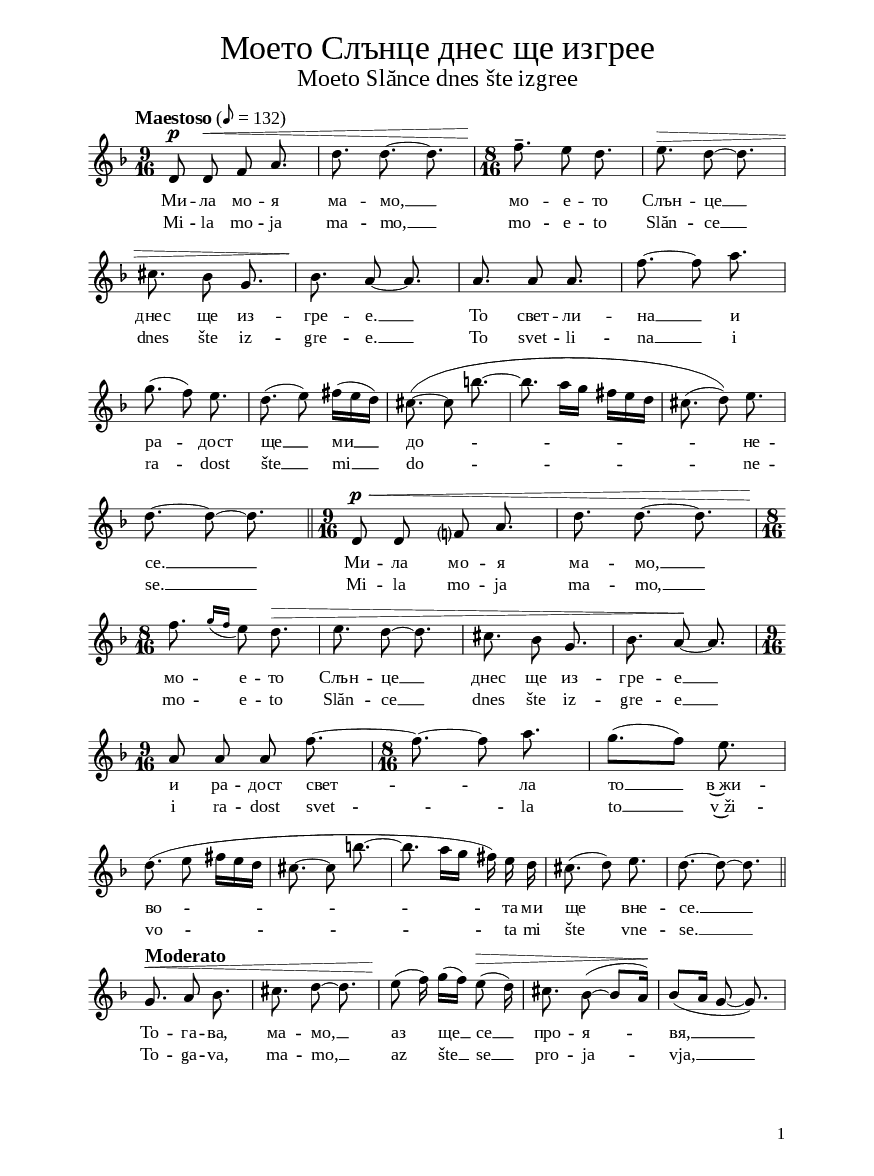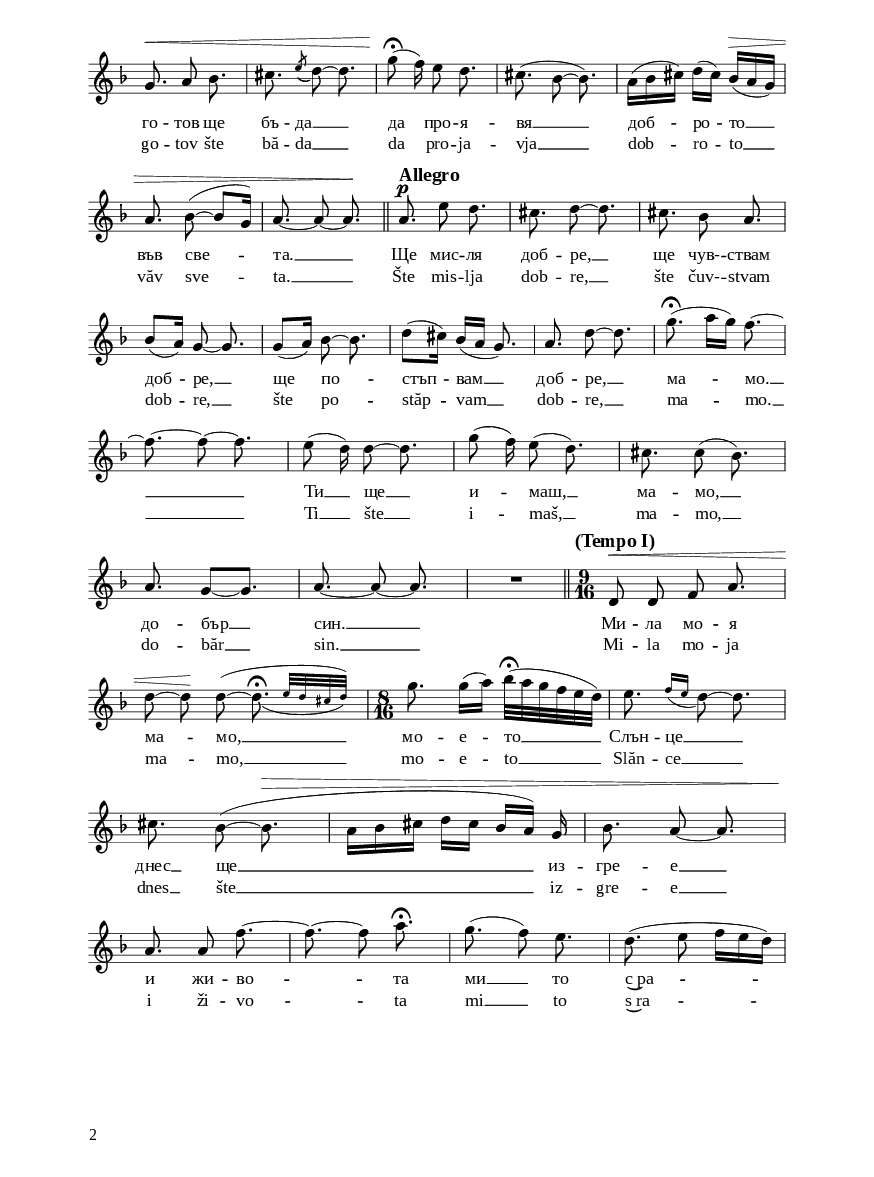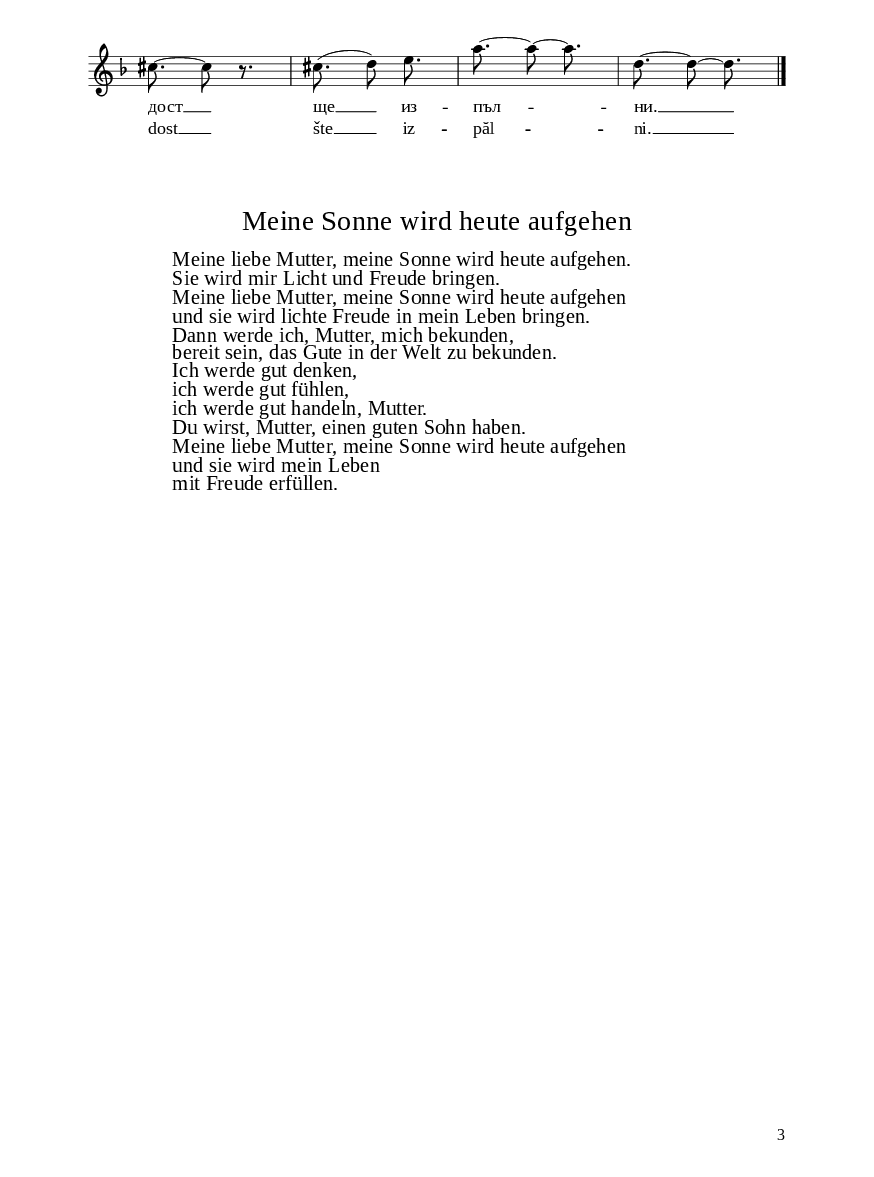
\version "2.24.3"

% include paper part and global functions
\include "include/globals.ily"

\bookpart {
  \label #'ref212
  \tocItem \markup "Моето Слънце днес ще изгрее – Moeto Slănce dnes šte izgree "

  \paper {
    print-all-headers = ##t
    print-page-number = ##t
    print-first-page-number = ##t

    % put page numbers on the bottom
    oddHeaderMarkup = \markup ""
    evenHeaderMarkup = \markup ""
    oddFooterMarkup = \markup
    \fill-line {
      ""
      \if \should-print-page-number \fromproperty #'page:page-number-string
    }
    evenFooterMarkup = \markup
    \fill-line {
      \if \should-print-page-number \fromproperty #'page:page-number-string
      ""
    }

    left-margin = 1.5\cm
    right-margin = 1.5\cm
    top-margin = 1.2\cm
    bottom-margin = 1.0\cm
    ragged-bottom = ##t % do not spread the staves to fill the whole vertical space

    % change distance between staves
    system-system-spacing =
    #'((basic-distance . 16)
       (minimum-distance . 8)
       (padding . 2)
       (stretchability . 12))
  }

  \header {
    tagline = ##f
  }

  \score {
    \include "include/score-layout.ily"

    \new Voice \absolute {
      \clef treble
      \key d \minor
      \time 9/16
      \tempoFunc "Maestoso" 8 "132"
      \autoBeamOff

      d'8 ^\p  d'8 ^\<  f'8  a'8. | % 2
      d''8.  d''8. ~  d''8.
      | % 3
      \time 8/16  | % 3
      f''8. -- ^\!  e''8  d''8. | % 4
      e''8. ^\>  d''8 ~  d''8. \break | % 5
      cis''8.  bes'8  g'8. | % 6
      bes'8. ^\!  a'8 ~   a'8. | % 7
      a'8.  a'8  a'8. | % 8
      f''8. ~   f''8  a''8. \break | % 9
      g''8. (   f''8 ) e''8. |
      d''8. (   e''8 )   fis''16 ( [
      e''16  d''16 ) ] | % 11
      \shape #'((0 . 0.5) (0 . 1) (0 . 0) (0 . 0.5)) Slur
      cis''8. \=1( ~   cis''8  b''8. ~  | % 12
      b''8.  a''16 [  g''16 ]  fis''16
      [  e''16  d''16 ]  | % 13
      cis''8. (   d''8 ) \=1)   e''8. | \break % 14
      d''8. ~   d''8 ~  d''8. \bar "||"
      \time 9/16  | % 15
      d'8 ^\p ^\<  d'8  f'?8  a'8. | % 16
      d''8.  d''8. ~  d''8.
      \break | % 17
      \time 8/16  | % 17
      f''8. ^\! \acciaccatura {  g''16 [  f''16 ] }
      e''8 d''8. ^\> | % 18
      e''8.  d''8 ~   d''8.  | % 19
      cis''8.  bes'8  g'8. |
      bes'8.  a'8 ~  ^\!  a'8.  \break | % 21
      \time 9/16  | % 21
      a'8  a'8  a'8   f''8. ~  | % 22
      \time 8/16  | % 22
      f''8. ~   f''8   a''8. | % 23
      g''8. ( [  f''8 ) ]  e''8. \break | % 24
      \shape #'((0 . -2) (0 . 0) (0 . 0.5) (0 . -1)) Slur
      d''8.  \=1( e''8   fis''16 [
      e''16  d''16 ] | % 25
      cis''8. ~   cis''8  b''8. ~  | % 26
      b''8.  a''16   [g''16 ] fis''16 \=1)
      e''16  d''16 | % 27
      cis''8. (   d''8 )  e''8.  | % 28
      d''8. ~   d''8 ~  d''8.  \bar "||"
      \break | % 29
      \tempo "Moderato" g'8.^\<  a'8
      bes'8. |
      cis''8.  d''8 ~   d''8.  | % 31
      e''8 (  ^\!  f''16 )   g''16 (
      [f''16] )  e''8 ( ^\>  d''16 )  | % 32
      cis''8.   bes'8 ( ~   bes'8 [  a'16
      ) ] ^\! | % 33
      bes'8 (    [a'16]   g'8 ~  g'8. )  | \break % 34
      g'8. ^\<  a'8  bes'8. | % 35
      cis''8. \acciaccatura {  e''8 ( }  d''8 )
      ~  d''8. | % 36
      g''8 ( ^\fermata  _\!  f''16 )   e''8
      d''8.  | % 37
      cis''8. (   bes'8 ~  bes'8. )  | % 38
      a'16 ( [  bes'16  cis''16 ) ]
      d''16 ( [  cis''16 ) ]  bes'16 ( [ ^\>  a'16
      g'16 ) ] | \break  % 39
      a'8.  bes'8 ( ~  bes'8 [  g'16 ) ] |

      a'8. ~   a'8 ~  a'8.  ^\! \bar "||"
      | % 41

      \tempo "Allegro" a'8. ^\p  e''8
      d''8. | % 42
      cis''8.  d''8 ~   d''8.  | % 43
      cis''8.  bes'8  a'8. | \break % 44
      bes'8 ( [  a'16 )  ] g'8 ~  g'8.
      | % 45
      g'8 ( [  a'16 )  ] bes'8 ~  bes'8.  | % 46
      d''8 ( [  cis''16 ) ]  bes'16 ( [
      a'16 ] g'8. )  | % 47
      a'8.  d''8 ~   d''8.
      | % 48
      g''8. ( ^\fermata  a''16 [  g''16 )
      ] f''8. ~ \break | % 49
      f''8. ~   f''8 ~  f''8.  |
      e''8 (   d''16 )  d''8 ~  d''8.
      | % 51
      g''8 (  f''16 )  e''8 (  d''8.
      )  | % 52
      cis''8.   cis''8 (  bes'8. )  \break | % 53
      a'8.  g'8 ~ [  g'8. ] | % 54
      a'8. ~   a'8 ~  a'8.  | % 55
      R2 \bar "||"
      \time 9/16  | % 56
      \tempo "(Tempo I)"
      d'8 ^\<  d'8  f'8  a'8. \break | % 57
      d''8 ~ d''8  ^\!  d''8 ~ (  \once \override PhrasingSlur.direction = #down \afterGrace d''8. \fermata   \( { e''32  [d'' cis'' d''\))]}
      | % 58
      \time 8/16  | % 58
      g''8.  g''16 ( [  a''16 ) ]
      bes''32 ( ^\fermata [  a''32  g''32  f''32
      e''32  d''32 ) ] | % 59
      e''8. \acciaccatura {  f''16 [  e''16 ] }
      d''8 ~  d''8. \break |
      cis''8.
      \shape #'((0 . -0.5) (0 . 1) (0 . 1) (0 . 0)) Slur
      bes'8 ( ~ bes'8.  ^\> | % 61
      a'16 [  bes'16  cis''16 ]  d''16
      [  cis''16 ]  bes'16 [  a'16 )  ] g'16
      | % 62
      bes'8.  a'8 ~   a'8. \break | % 63
      a'8. ^\!  a'8  f''8. ~ | % 64
      f''8. ~   f''8  a''8. ^\fermata  | % 65
      g''8. (   f''8 )   e''8. | % 66
      d''8. (   e''8   f''16 [  e''16
      d''16 ) ] \break | % 67
      cis''8. ~   cis''8  r8. | % 68
      cis''8. (   d''8 )   e''8. | % 69
      a''8. ~  a''8 ~  a''8. |

      d''8. ~  d''8 ~  d''8.  \bar "|."
    }

    \addlyrics {
      Ми -- ла мо -- я ма -- мо, __
      мо -- е -- то Слън -- це __ днес
      ще из -- гре -- е. __  То свет --
      ли -- на __  и ра -- дост ще __
      ми __ до  -- не -- се. __
      Ми -- ла мо -- я ма -- мо, __
      мо --  "       е" -- то Слън -- це __
      днес ще из -- гре -- е  __ и
      ра -- дост свет --  ла то __
      в~жи -- во  --
      та ми ще
      вне -- се. __   То -- га -- ва, ма
      -- мо, __ аз  ще  __ се __  про
      -- я --  вя,  __  го --
      тов ще бъ -- да __ да  про
      -- я -- вя  __ доб --  ро
      -- то  __  във све --
      та. __ Ще мис -- ля доб --
      ре, __  ще "чув-" -- ствам доб --
      ре, __  ще  по -- стъп --
      вам __   доб -- ре, __  ма --
      мо.  __   Ти __  ще __
      и -- маш, __  ма -- мо, __  до --
      бър __  син. __   Ми -- ла мо --
      я ма  --  мо, __ мо -- е -- то __
      Слън --  це __
      днес __ ще  __
      из -- гре -- е __  и жи
      -- во --  та ми __  то с~ра
      --    дост __  ще __  из
      -- пъл --  ни. __
    }
    \addlyrics {
      Mi -- la mo -- ja ma -- mo, __
      mo -- e -- to Slăn -- ce __ dnes
      šte iz -- gre -- e. __  To svet --
      li -- na __  i ra -- dost šte __
      mi __ do  -- ne -- se. __
      Mi -- la mo -- ja ma -- mo, __
      mo --  "       e" -- to Slăn -- ce __
      dnes šte iz -- gre -- e  __ i
      ra -- dost svet --  la to __
      v~ži -- vo  --
      ta mi šte
      vne -- se. __   To -- ga -- va, ma
      -- mo, __ az  šte  __ se __  pro
      -- ja --  vja,  __  go --
      tov šte bă -- da __ da  pro
      -- ja -- vja  __ dob --  ro
      -- to  __  văv sve --
      ta. __ Šte mis -- lja dob --
      re, __  šte "čuv-" -- stvam dob --
      re, __  šte  po -- stăp --
      vam __   dob -- re, __  ma --
      mo.  __   Ti __  šte __
      i -- maš, __  ma -- mo, __  do --
      băr __  sin. __   Mi -- la mo --
      ja ma  --  mo, __ mo -- e -- to __
      Slăn --  ce __
      dnes __ šte  __
      iz -- gre -- e __  i ži
      -- vo --  ta mi __  to s~ra
      --    dost __  šte __  iz
      -- păl --  ni. __
    }

    \header {
      title = \titleFunc "Моето Слънце днес ще изгрее" "Moeto Slănce dnes šte izgree"
    }

    \midi{}

  } % score

  \markup \vspace #3

  % include foreign translation(s) of the song
  \version "2.24.2"

\markup \fill-line { \fontsize #deTitleFontSize "Meine Sonne wird heute aufgehen" }
\markup \null
\markup \null
\markup \fontsize #deCoupletFontSize {
  \hspace #10
  \override #`(baseline-skip . ,deCoupletBaselineSkip)

  \column {

 

\line { " "Meine liebe Mutter, meine Sonne wird heute aufgehen. }

\line { " "Sie wird mir Licht und Freude bringen.}

\line { " "Meine liebe Mutter, meine Sonne wird heute aufgehen}

\line { " "und sie wird lichte Freude in mein Leben bringen.}

\line { " "Dann werde ich, Mutter, mich bekunden, }

\line { " "bereit sein, das Gute in der Welt zu bekunden. }

\line { " "Ich werde gut denken,}

\line { " "ich werde gut fühlen,}

\line { " "ich werde gut handeln, Mutter.}

\line { " "Du wirst, Mutter, einen guten Sohn haben.}

\line { " "Meine liebe Mutter, meine Sonne wird heute aufgehen }

\line { " "und sie wird mein Leben }

\line { " "mit Freude erfüllen. }

  }
}


} % bookpart

% Più mosso
%
